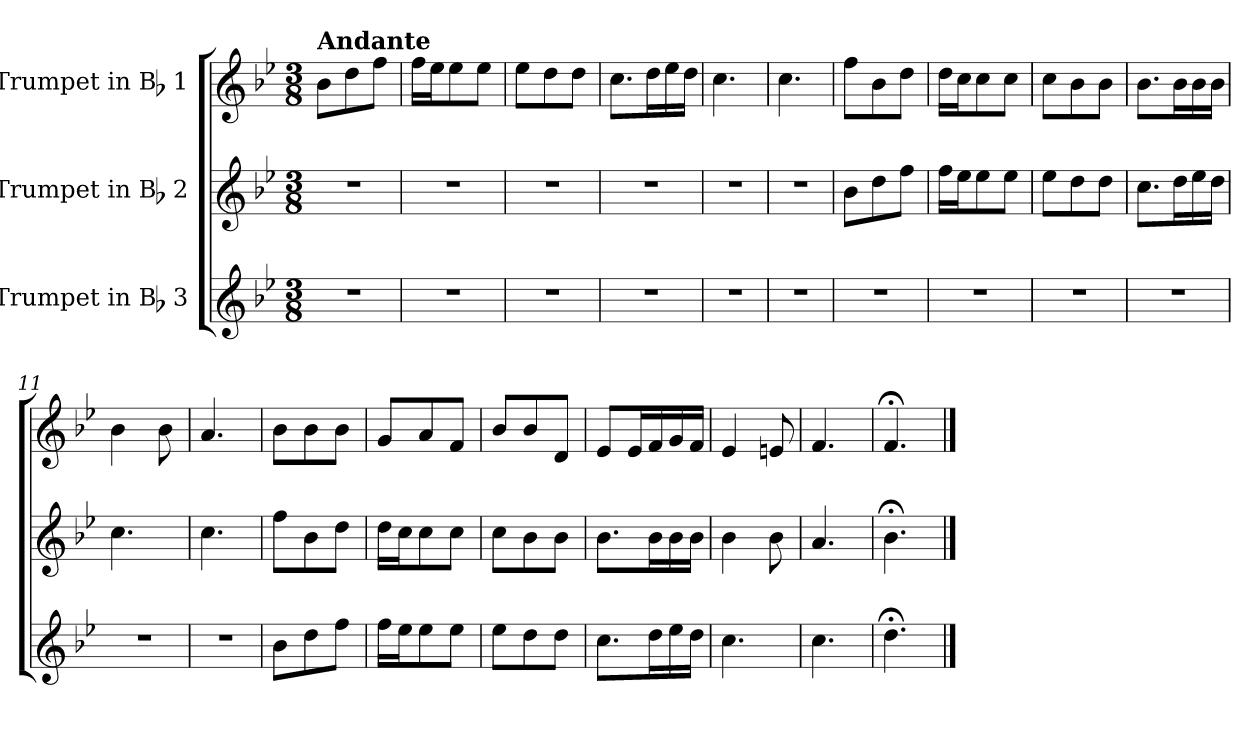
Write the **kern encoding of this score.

**kern	**kern	**kern
*part3	*part2	*part1
*staff3	*staff2	*staff1
*I"Trumpet in Bb 3	*I"Trumpet in Bb 2	*I"Trumpet in Bb 1
*clefG2	*clefG2	*clefG2
*ITrd1c2	*ITrd1c2	*ITrd1c2
*k[b-e-a-d-]	*k[b-e-a-d-]	*k[b-e-a-d-]
*A-:	*A-:	*A-:
*M3/8	*M3/8	*M3/8
*MM50	*MM50	*MM50
=1	=1	=1
!	!	!LO:TX:a:B:t=Andante
4.r	4.r	8a-\L
.	.	8cc\
.	.	8ee-\J
=2	=2	=2
4.r	4.r	16ee-\LL
.	.	16dd-\J
.	.	8dd-\
.	.	8dd-\J
=3	=3	=3
4.r	4.r	8dd-\L
.	.	8cc\
.	.	8cc\J
=4	=4	=4
4.r	4.r	8.b-\L
.	.	16cc\L
.	.	16dd-\
.	.	16cc\JJ
=5	=5	=5
4.r	4.r	4.b-\
=6	=6	=6
4.r	4.r	4.b-\
=7	=7	=7
4.r	8a-\L	8ee-\L
.	8cc\	8a-\
.	8ee-\J	8cc\J
=8	=8	=8
4.r	16ee-\LL	16cc\LL
.	16dd-\J	16b-\J
.	8dd-\	8b-\
.	8dd-\J	8b-\J
=9	=9	=9
4.r	8dd-\L	8b-\L
.	8cc\	8a-\
.	8cc\J	8a-\J
!!LO:LB:g=z
=10	=10	=10
4.r	8.b-\L	8.a-\L
.	16cc\L	16a-\L
.	16dd-\	16a-\
.	16cc\JJ	16a-\JJ
=11	=11	=11
4.r	4.b-\	4a-\
.	.	8a-\
=12	=12	=12
4.r	4.b-\	4.g/
=13	=13	=13
8a-\L	8ee-\L	8a-\L
8cc\	8a-\	8a-\
8ee-\J	8cc\J	8a-\J
=14	=14	=14
16ee-\LL	16cc\LL	8f/L
16dd-\J	16b-\J	.
8dd-\	8b-\	8g/
8dd-\J	8b-\J	8e-/J
=15	=15	=15
8dd-\L	8b-\L	8a-/L
8cc\	8a-\	8a-/
8cc\J	8a-\J	8c/J
=16	=16	=16
8.b-\L	8.a-\L	8d-/L
.	.	16d-/L
16cc\L	16a-\L	16e-/
16dd-\	16a-\	16f/
16cc\JJ	16a-\JJ	16e-/JJ
=17	=17	=17
4.b-\	4a-\	4d-/
.	8a-\	8dn/
=18	=18	=18
4.b-\	4.g/	4.e-/
=19	=19	=19
4.cc;<\	4.a-;<\	4.e-;</
==	==	==
*-	*-	*-
